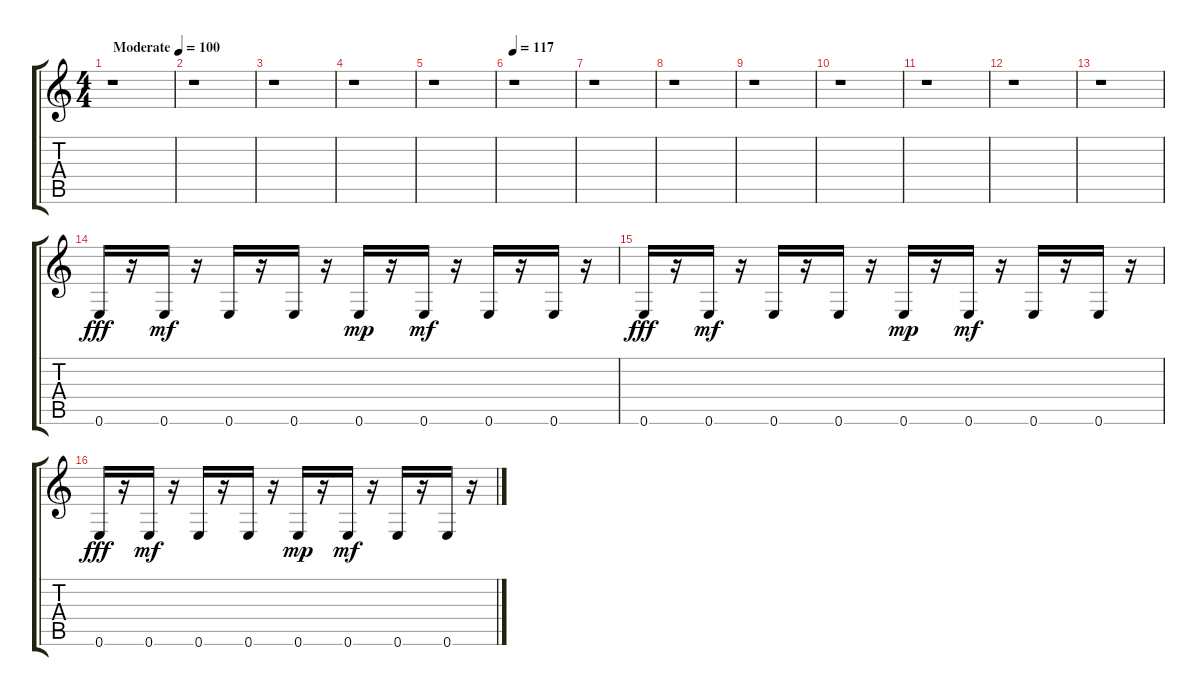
\track "" {instrument synthbass1}
\staff {score tabs}
\tuning (E4 B3 G3 D3 A2 E2) {hide}
\ts (4 4)
\tempo (100 "Moderate")
\clef g2
\ks c
r.1{dy fff instrument synthbass1} |
r.1 |
r.1 |
r.1 |
r.1 |
\tempo 117
r.1 |
r.1 |
r.1 |
r.1 |
r.1 |
r.1 |
r.1 |
r.1 |
0.6.16 r.16 0.6.16{dy mf} r.16 0.6.16 r.16 0.6.16 r.16 0.6.16{dy mp} r.16 0.6.16{dy mf} r.16 0.6.16 r.16 0.6.16 r.16 |
0.6.16{dy fff} r.16 0.6.16{dy mf} r.16 0.6.16 r.16 0.6.16 r.16 0.6.16{dy mp} r.16 0.6.16{dy mf} r.16 0.6.16 r.16 0.6.16 r.16 |
0.6.16{dy fff} r.16 0.6.16{dy mf} r.16 0.6.16 r.16 0.6.16 r.16 0.6.16{dy mp} r.16 0.6.16{dy mf} r.16 0.6.16 r.16 0.6.16 r.16
